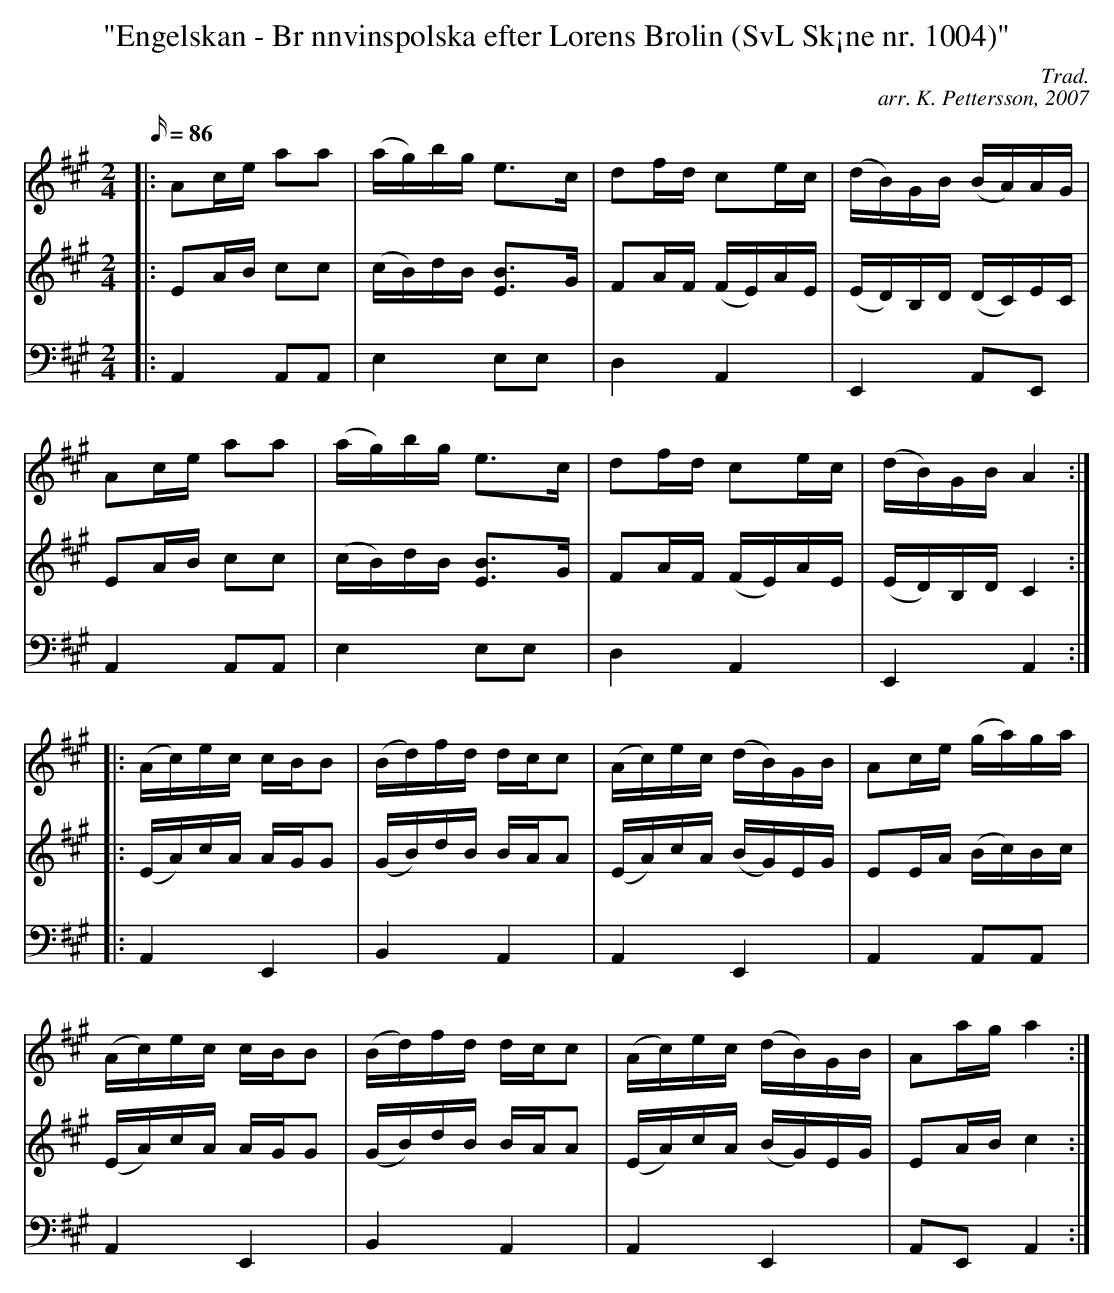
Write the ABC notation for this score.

X:1
T: "Engelskan - Br nnvinspolska efter Lorens Brolin (SvL Sk¡ne nr. 1004)"
C: Trad.
C: arr. K. Pettersson, 2007
M: 2/4
L: 1/16
Q: 86
K: A
V: 1
|: A2ce a2a2 | (ag)bg e2>c2 | d2fd c2ec | (dB)GB (BA)AG |
A2ce a2a2 | (ag)bg e2>c2 | d2fd c2ec | (dB)GB A4 :|
|: (Ac)ec cBB2 | (Bd)fd dcc2 | (Ac)ec (dB)GB | A2ce (ga)ga |
(Ac)ec cBB2 | (Bd)fd dcc2 | (Ac)ec (dB)GB | A2ag a4 :|
V: 2
|: E2AB c2c2 | (cB)dB [E2B2]>G2 | F2AF (FE)AE | (ED)B,D (DC)EC |
E2AB c2c2 | (cB)dB [E2B2]>G2 | F2AF (FE)AE | (ED)B,D C4 :|
|: (EA)cA AGG2 | (GB)dB BAA2 | (EA)cA (BG)EG | E2EA (Bc)Bc |
(EA)cA AGG2 | (GB)dB BAA2 | (EA)cA (BG)EG | E2AB c4 :|
V: 3
K: bass
|: A,,4 A,,2A,,2 | E,4 E,2E,2 | D,4 A,,4 | E,,4 A,,2E,,2 |
A,,4 A,,2A,,2 | E,4 E,2E,2 | D,4 A,,4 | E,,4 A,,4 :|
|: A,,4 E,,4 | B,,4 A,,4 | A,,4 E,,4 | A,,4 A,,2A,,2 |
A,,4 E,,4 | B,,4 A,,4 | A,,4 E,,4 | A,,2E,,2 A,,4 :|
